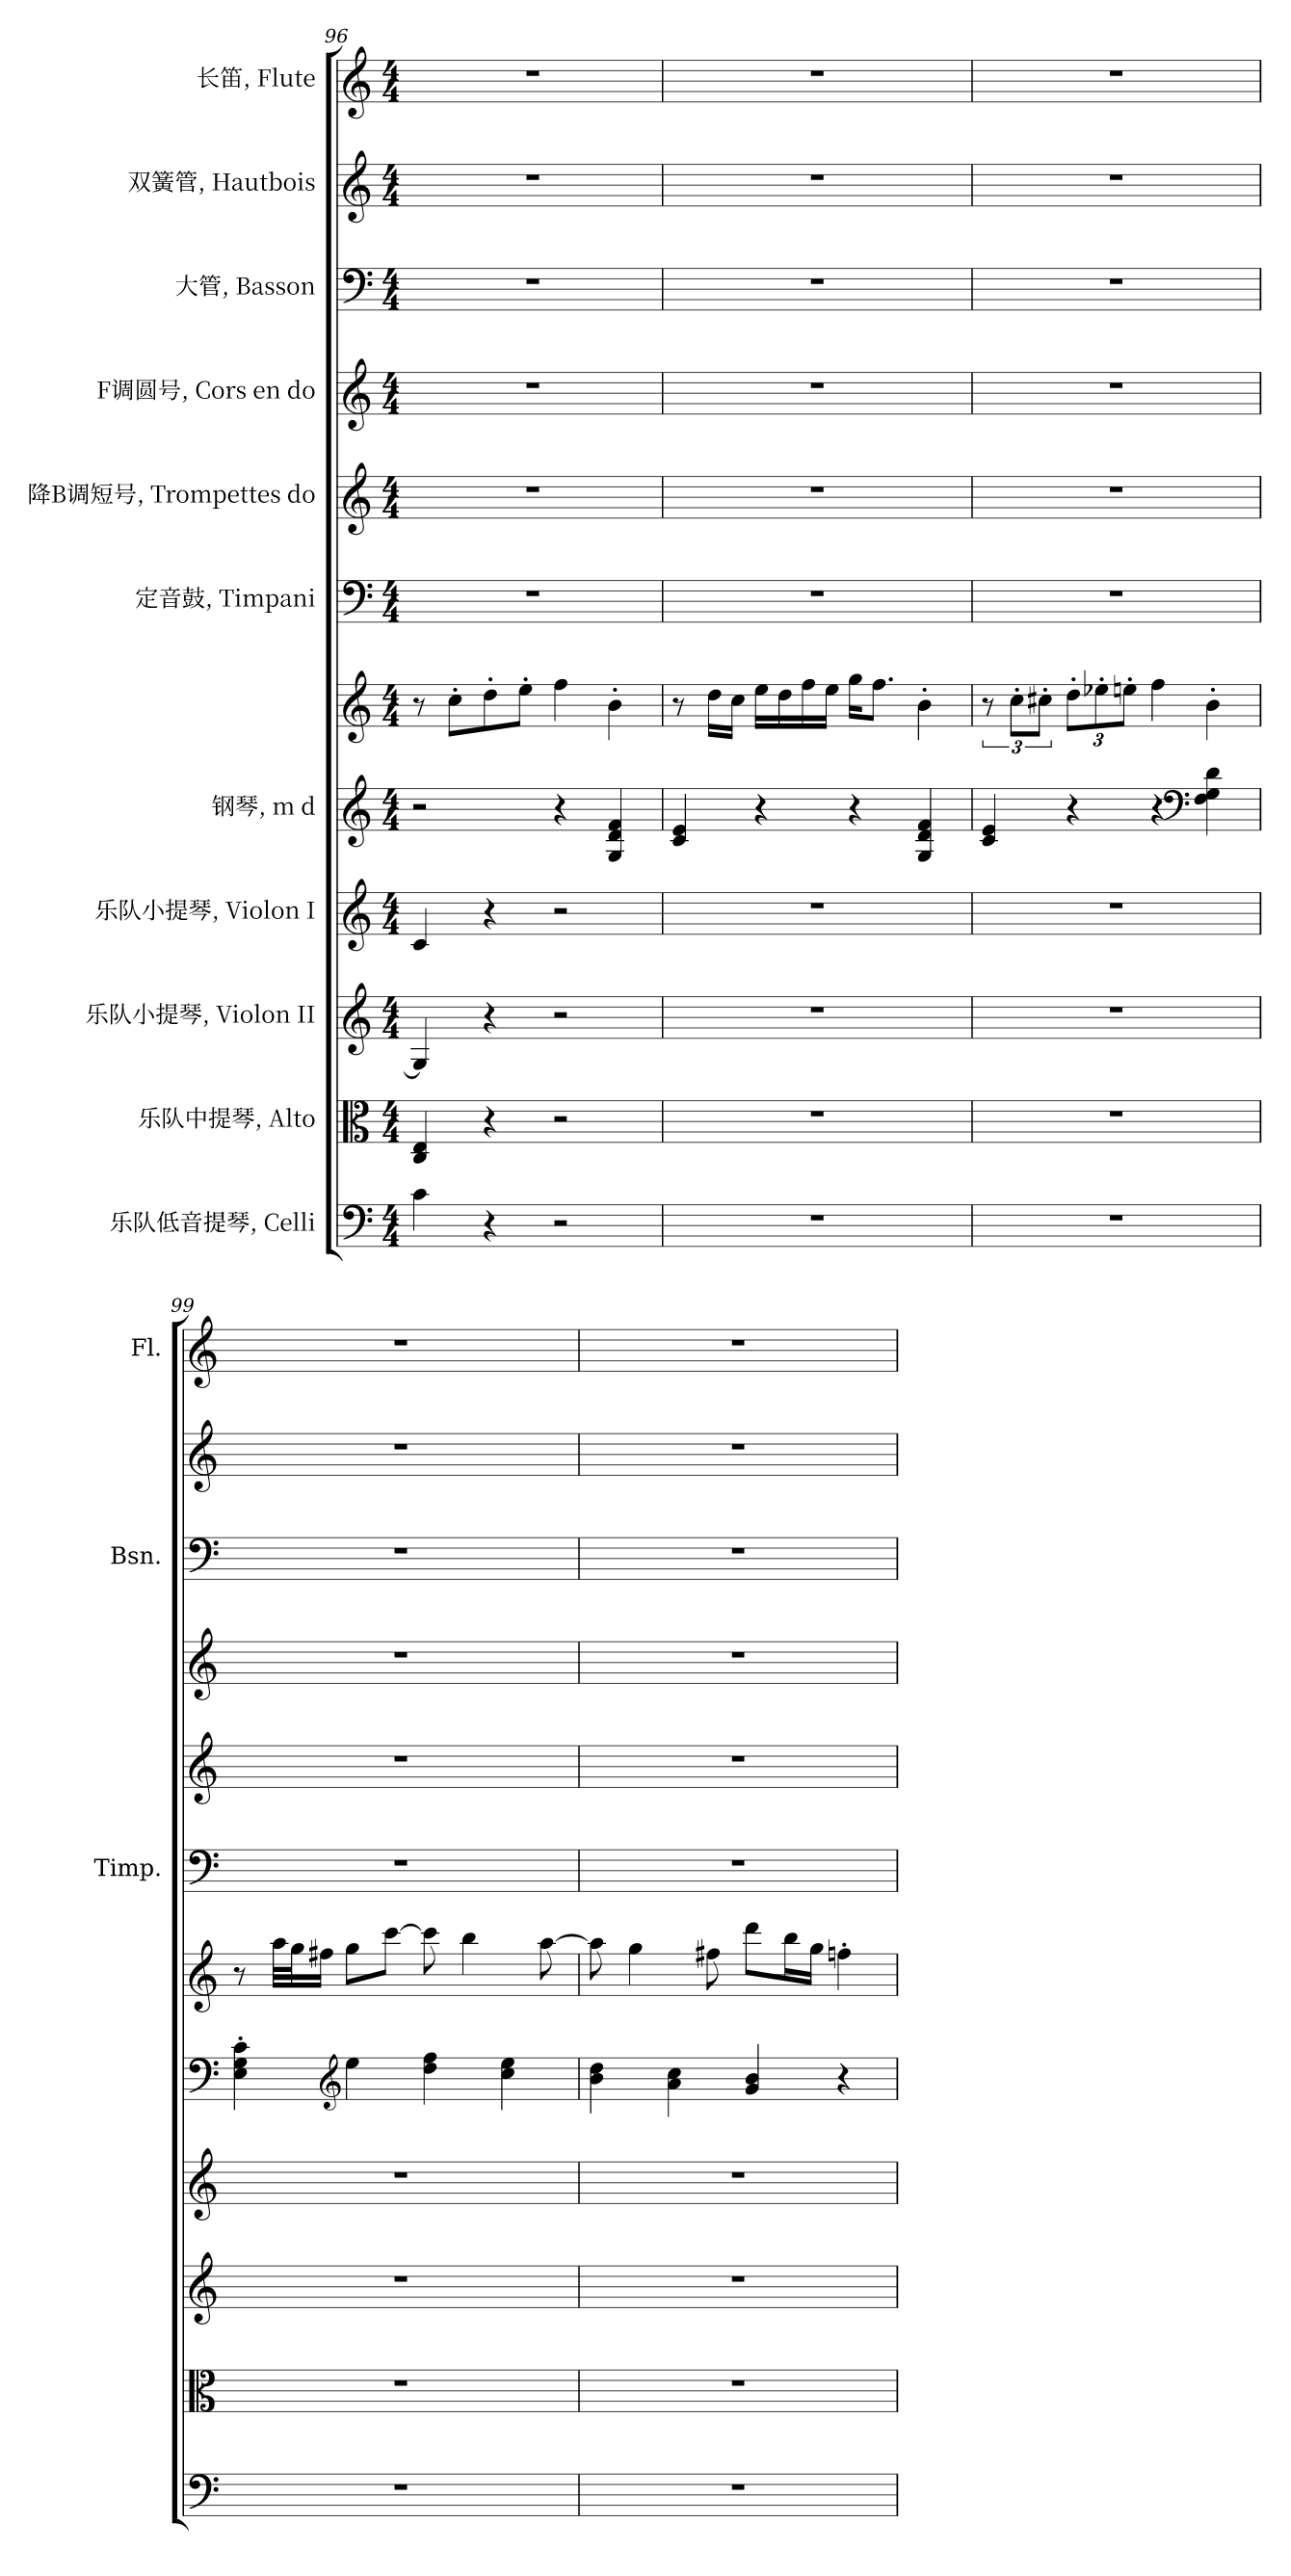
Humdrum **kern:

**kern	**kern	**kern	**kern	**kern	**kern	**kern	**kern	**kern	**kern	**kern	**kern
*part11	*part10	*part9	*part8	*part7	*part7	*part6	*part5	*part4	*part3	*part2	*part1
*staff12	*staff11	*staff10	*staff9	*staff8	*staff7	*staff6	*staff5	*staff4	*staff3	*staff2	*staff1
*I"乐队低音提琴, Celli	*I"乐队中提琴, Alto	*I"乐队小提琴, Violon II	*I"乐队小提琴, Violon I	*I"钢琴, m d	*	*I"定音鼓, Timpani	*I"降B调短号, Trompettes do	*I"F调圆号, Cors en do	*I"大管, Basson	*I"双簧管, Hautbois	*I"长笛, Flute
*	*	*	*	*	*	*I'Timp.	*	*	*I'Bsn.	*	*I'Fl.
*clefF4	*clefC3	*clefG2	*clefG2	*clefG2	*clefG2	*clefF4	*clefG2	*clefG2	*clefF4	*clefG2	*clefG2
*ITrd7c12	*	*	*	*	*	*	*ITrd1c2	*ITrd4c7	*	*	*
*k[]	*k[]	*k[]	*k[]	*k[]	*k[]	*k[]	*k[b-e-]	*k[b-]	*k[]	*k[]	*k[]
*M4/4	*M4/4	*M4/4	*M4/4	*M4/4	*M4/4	*M4/4	*M4/4	*M4/4	*M4/4	*M4/4	*M4/4
=96	=96	=96	=96	=96	=96	=96	=96	=96	=96	=96	=96
4C\	4C/ 4E/	4G/]	4c/	2r	8r	1r	1r	1r	1r	1r	1r
.	.	.	.	.	8cc'\L	.	.	.	.	.	.
4r	4r	4r	4r	.	8dd'\	.	.	.	.	.	.
.	.	.	.	.	8ee'\J	.	.	.	.	.	.
2r	2r	2r	2r	4r	4ff\	.	.	.	.	.	.
.	.	.	.	4G/ 4d/ 4f/	4b'\	.	.	.	.	.	.
=97	=97	=97	=97	=97	=97	=97	=97	=97	=97	=97	=97
1r	1r	1r	1r	4c/ 4e/	8r	1r	1r	1r	1r	1r	1r
.	.	.	.	.	16dd\LL	.	.	.	.	.	.
.	.	.	.	.	16cc\JJ	.	.	.	.	.	.
.	.	.	.	4r	16ee\LL	.	.	.	.	.	.
.	.	.	.	.	16dd\	.	.	.	.	.	.
.	.	.	.	.	16ff\	.	.	.	.	.	.
.	.	.	.	.	16ee\JJ	.	.	.	.	.	.
.	.	.	.	4r	16gg\KL	.	.	.	.	.	.
.	.	.	.	.	8.ff\J	.	.	.	.	.	.
.	.	.	.	4G/ 4d/ 4f/	4b'\	.	.	.	.	.	.
!!LO:PB:g=z
=98	=98	=98	=98	=98	=98	=98	=98	=98	=98	=98	=98
1r	1r	1r	1r	4c/ 4e/	12r	1r	1r	1r	1r	1r	1r
.	.	.	.	.	12cc'\L	.	.	.	.	.	.
.	.	.	.	.	12cc#X'\J	.	.	.	.	.	.
*	*	*	*	*	*Xbrackettup	*	*	*	*	*	*
.	.	.	.	4r	12dd'\L	.	.	.	.	.	.
.	.	.	.	.	12ee-X'\	.	.	.	.	.	.
.	.	.	.	.	12een'\J	.	.	.	.	.	.
.	.	.	.	4r	4ff\	.	.	.	.	.	.
*	*	*	*	*clefF4	*	*	*	*	*	*	*
.	.	.	.	4F\ 4G\ 4d\	4b'\	.	.	.	.	.	.
=99	=99	=99	=99	=99	=99	=99	=99	=99	=99	=99	=99
1r	1r	1r	1r	4E\' 4G\' 4c\'	8r	1r	1r	1r	1r	1r	1r
.	.	.	.	.	32aa\LLL	.	.	.	.	.	.
.	.	.	.	.	32gg\J	.	.	.	.	.	.
.	.	.	.	.	16ff#X\JJ	.	.	.	.	.	.
*	*	*	*	*clefG2	*	*	*	*	*	*	*
.	.	.	.	4ee\	8gg\L	.	.	.	.	.	.
.	.	.	.	.	[8ccc\J	.	.	.	.	.	.
.	.	.	.	4dd\ 4ff\	8ccc\]	.	.	.	.	.	.
.	.	.	.	.	4bb\	.	.	.	.	.	.
.	.	.	.	4cc\ 4ee\	.	.	.	.	.	.	.
.	.	.	.	.	[8aa\	.	.	.	.	.	.
=100	=100	=100	=100	=100	=100	=100	=100	=100	=100	=100	=100
1r	1r	1r	1r	4b\ 4dd\	8aa\]	1r	1r	1r	1r	1r	1r
.	.	.	.	.	4gg\	.	.	.	.	.	.
.	.	.	.	4a\ 4cc\	.	.	.	.	.	.	.
.	.	.	.	.	8ff#X\	.	.	.	.	.	.
.	.	.	.	4g/ 4b/	8ddd\L	.	.	.	.	.	.
.	.	.	.	.	16bb\L	.	.	.	.	.	.
.	.	.	.	.	16gg\JJ	.	.	.	.	.	.
.	.	.	.	4r	4ffn'\	.	.	.	.	.	.
=	=	=	=	=	=	=	=	=	=	=	=
*-	*-	*-	*-	*-	*-	*-	*-	*-	*-	*-	*-
